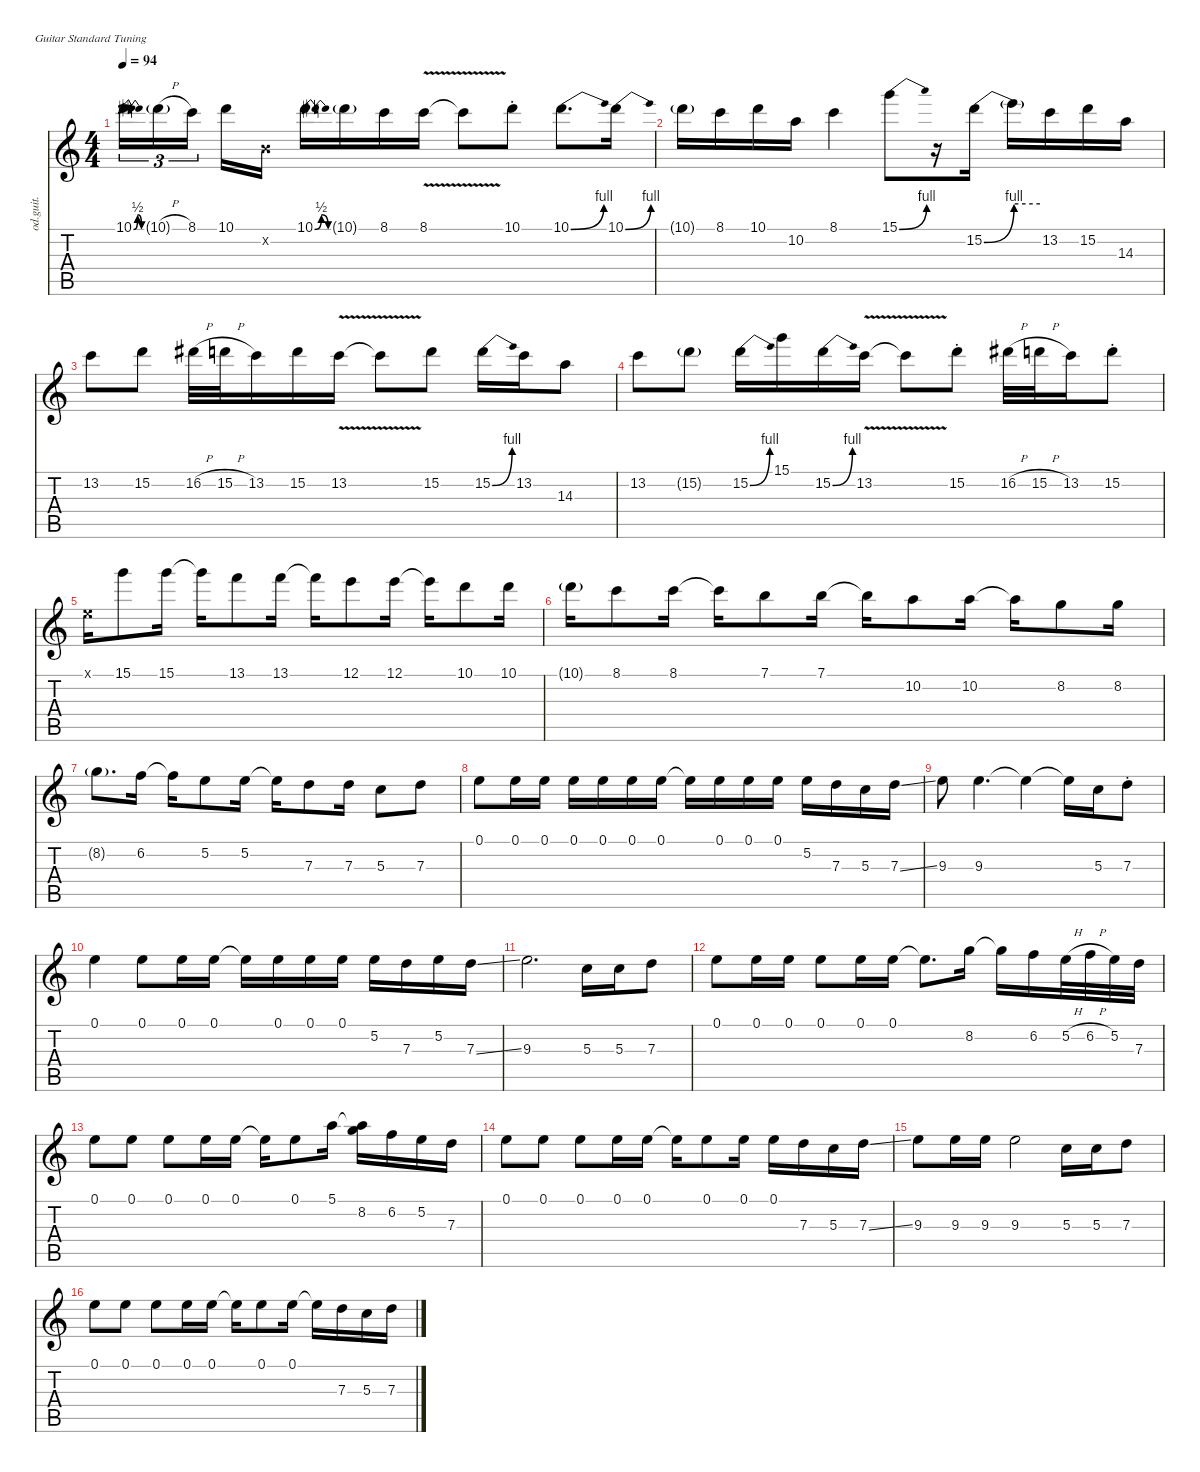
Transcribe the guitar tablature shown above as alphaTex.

\defaultSystemsLayout 4
\hideDynamics
\bracketExtendMode nobrackets
\otherSystemsTrackNameOrientation horizontal
\track ("Carlos Santana" "od.guit.") {mute instrument overdrivenguitar}
\staff {score tabs}
\tuning (E4 B3 G3 D3 A2 E2)
\ts (4 4)
\tempo 94
\clef g2
\ks c
10.1{be (bendrelease 0 0 15 2 30 2 45 0)}.16{tu (3 2) dy f beam Down} 10.1{h g}.16{tu (3 2) dy mf beam Down} 8.1.16{tu (3 2) dy f beam Down} 10.1.16{beam Down} 0.2{x}.16{beam Down} 10.1{be (bendrelease 0 0 15 2 30 2 45 0)}.16{beam Down} 10.1{g}.16{dy mf beam Down} 8.1.16{dy f beam Down} 8.1{v}.16{beam Down} 8.1{v t}.8{beam Down} 10.1{st}.8{beam Down} 10.1{be (bend 0 0 30 4)}.8{d beam Down} 10.1{be (bend 0 0 30 4)}.16{beam Down} |
10.1{g}.16{dy mf beam Down} 8.1.16{dy f beam Down} 10.1.16{beam Down} 10.2.16{beam Down} 8.1.4{beam Down} 15.1{be (bend 0 0 30 4)}.8{beam Down} r.16{beam Down} 15.2{be (bend 0 0 60 4)}.16{beam Down} 15.2{be (hold 0 4 60 4) t}.16{beam Down} 13.2.16{beam Down} 15.2.16{beam Down} 14.3.16{beam Down} |
13.2.8{beam Down} 15.2.8{beam Down} 16.2{h acc #}.32{beam Down} 15.2{h}.32{beam Down} 13.2.16{beam Down} 15.2.16{beam Down} 13.2{v}.16{beam Down} 13.2{v t}.8{beam Down} 15.2.8{beam Down} 15.2{be (bend 0 0 30 4)}.16{beam Down} 13.2.16{beam Down} 14.3.8{beam Down} |
13.2.8{beam Down} 15.2{g}.8{dy mf beam Down} 15.2{be (bend 0 0 30 4)}.16{dy f beam Down} 15.1.16{beam Down} 15.2{be (bend 0 0 30 4)}.16{beam Down} 13.2{v}.16{beam Down} 13.2{v t}.8{beam Down} 15.2{st}.8{beam Down} 16.2{h acc #}.32{beam Down} 15.2{h}.32{beam Down} 13.2.16{beam Down} 15.2{st}.8{beam Down} |
0.1{x}.16{beam Down} 15.1.8{beam Down} 15.1.16{beam Down} 15.1{t}.16{beam Down} 13.1.8{beam Down} 13.1.16{beam Down} 13.1{t}.16{beam Down} 12.1.8{beam Down} 12.1.16{beam Down} 12.1{t}.16{beam Down} 10.1.8{beam Down} 10.1.16{beam Down} |
10.1{g}.16{dy mf beam Down} 8.1.8{dy f beam Down} 8.1.16{beam Down} 8.1{t}.16{beam Down} 7.1.8{beam Down} 7.1.16{beam Down} 7.1{t}.16{beam Down} 10.2.8{beam Down} 10.2.16{beam Down} 10.2{t}.16{beam Down} 8.2.8{beam Down} 8.2.16{beam Down} |
8.2{g}.8{d dy mf beam Down} 6.2.16{dy f beam Down} 6.2{t}.16{beam Down} 5.2.8{beam Down} 5.2.16{beam Down} 5.2{t}.16{beam Down} 7.3.8{beam Down} 7.3.16{beam Down} 5.3.8{beam Down} 7.3.8{beam Down} |
0.1.8{beam Down} 0.1.16{beam Down} 0.1.16{beam Down} 0.1.16{beam Down} 0.1.16{beam Down} 0.1.16{beam Down} 0.1.16{beam Down} 0.1{t}.16{beam Down} 0.1.16{beam Down} 0.1.16{beam Down} 0.1.16{beam Down} 5.2.16{beam Down} 7.3.16{beam Down} 5.3.16{beam Down} 7.3{ss}.16{beam Down} |
9.3.8{beam Down} 9.3.4{d beam Down} 9.3{t}.4{beam Down} 9.3{t}.16{beam Down} 5.3.16{beam Down} 7.3{st}.8{beam Down} |
0.1.4{beam Down} 0.1.8{beam Down} 0.1.16{beam Down} 0.1.16{beam Down} 0.1{t}.16{beam Down} 0.1.16{beam Down} 0.1.16{beam Down} 0.1.16{beam Down} 5.2.16{beam Down} 7.3.16{beam Down} 5.2.16{beam Down} 7.3{ss}.16{beam Down} |
9.3.2{d beam Down} 5.3.16{beam Down} 5.3.16{beam Down} 7.3.8{beam Down} |
0.1.8{beam Down} 0.1.16{beam Down} 0.1.16{beam Down} 0.1.8{beam Down} 0.1.16{beam Down} 0.1.16{beam Down} 0.1{t}.8{d beam Down} 8.2.16{beam Down} 8.2{t}.16{beam Down} 6.2.16{beam Down} 5.2{h}.32{beam Down} 6.2{h}.32{beam Down} 5.2.32{beam Down} 7.3.32{beam Down} |
0.1.8{beam Down} 0.1.8{beam Down} 0.1.8{beam Down} 0.1.16{beam Down} 0.1.16{beam Down} 0.1{t}.16{beam Down} 0.1.8{beam Down} 5.1.16{beam Down} (5.1{t} 8.2).16{beam Down} 6.2.16{beam Down} 5.2.16{beam Down} 7.3.16{beam Down} |
0.1.8{beam Down} 0.1.8{beam Down} 0.1.8{beam Down} 0.1.16{beam Down} 0.1.16{beam Down} 0.1{t}.16{beam Down} 0.1.8{beam Down} 0.1.16{beam Down} 0.1.16{beam Down} 7.3.16{beam Down} 5.3.16{beam Down} 7.3{ss}.16{beam Down} |
9.3.8{beam Down} 9.3.16{beam Down} 9.3.16{beam Down} 9.3.2{beam Down} 5.3.16{beam Down} 5.3.16{beam Down} 7.3.8{beam Down} |
0.1.8{beam Down} 0.1.8{beam Down} 0.1.8{beam Down} 0.1.16{beam Down} 0.1.16{beam Down} 0.1{t}.16{beam Down} 0.1.8{beam Down} 0.1.16{beam Down} 0.1{t}.16{beam Down} 7.3.16{beam Down} 5.3.16{beam Down} 7.3{ss}.16{beam Down}
